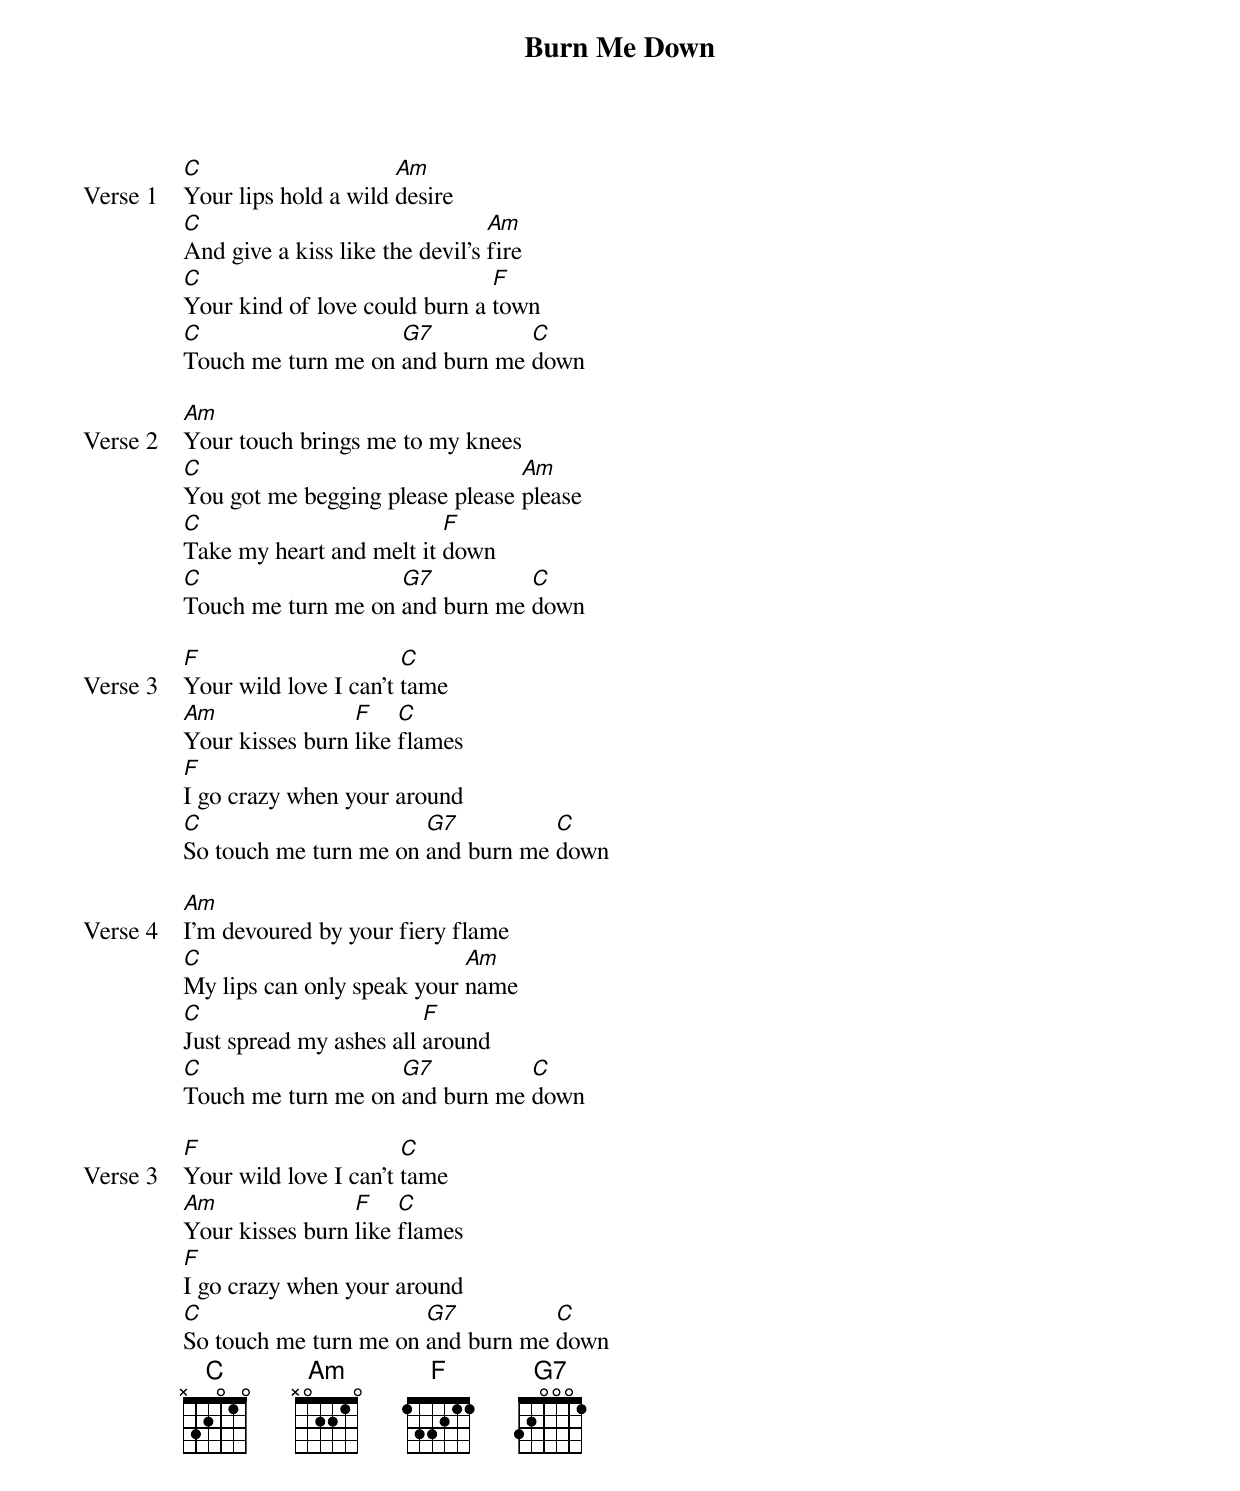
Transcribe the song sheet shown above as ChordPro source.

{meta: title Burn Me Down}
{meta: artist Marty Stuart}
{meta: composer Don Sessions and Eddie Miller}

{start_of_verse: Verse 1}
[C]Your lips hold a wild [Am]desire
[C]And give a kiss like the devil's [Am]fire
[C]Your kind of love could burn a [F]town
[C]Touch me turn me on [G7]and burn me [C]down
{end_of_verse}

{start_of_verse: Verse 2}
[Am]Your touch brings me to my knees
[C]You got me begging please please [Am]please
[C]Take my heart and melt it [F]down
[C]Touch me turn me on [G7]and burn me [C]down
{end_of_verse}

{start_of_verse: Verse 3}
[F]Your wild love I can't [C]tame
[Am]Your kisses burn [F]like [C]flames
[F]I go crazy when your around
[C]So touch me turn me on [G7]and burn me [C]down
{end_of_verse}

{start_of_verse: Verse 4}
[Am]I'm devoured by your fiery flame
[C]My lips can only speak your [Am]name
[C]Just spread my ashes all [F]around
[C]Touch me turn me on [G7]and burn me [C]down
{end_of_verse}

{start_of_verse: Verse 3}
[F]Your wild love I can't [C]tame
[Am]Your kisses burn [F]like [C]flames
[F]I go crazy when your around
[C]So touch me turn me on [G7]and burn me [C]down
{end_of_verse}
